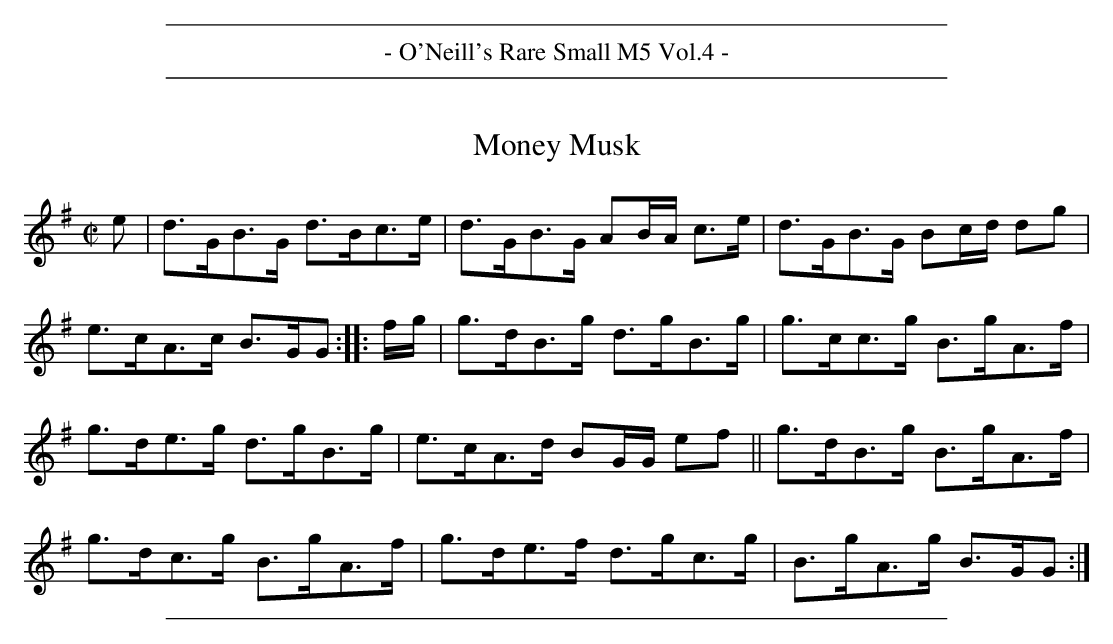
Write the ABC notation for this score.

X:1
T: Money Musk
M: C|
L: 1/8
K: G
e |\
d>GB>G d>Bc>e | d>GB>G AB/A/ c>e | d>GB>G Bc/d/ dg | e>cA>c B>GG :: f/g/ | g>dB>g d>gB>g | g>cc>g B>gA>f |
g>de>g d>gB>g | e>cA>d BG/G/ ef || g>dB>g B>gA>f | g>dc>g B>gA>f | g>de>f d>gc>g | B>gA>g B>GG :|
